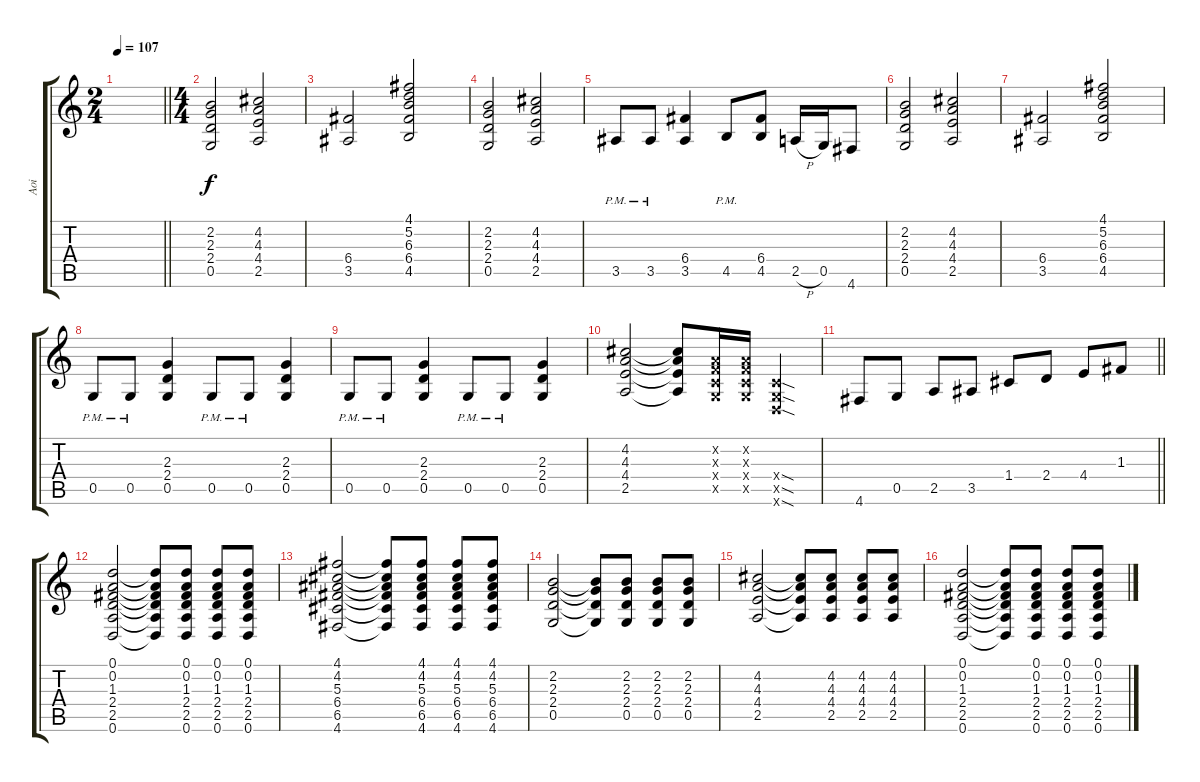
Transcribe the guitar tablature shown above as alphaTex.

\track ("Aoi" "Aoi") {instrument distortionguitar}
\staff {score tabs}
\tuning (D4 A3 F3 C3 G2 D2) {hide}
\ts (2 4)
\tempo 107
\clef g2
\barLineRight lightlight
\ks c
|
\ts (4 4)
(2.2 2.3 2.4 0.5).2{volume 11} (4.2 4.3 4.4 2.5).2 |
(6.4 3.5).2 (4.1 5.2 6.3 6.4 4.5).2 |
(2.2 2.3 2.4 0.5).2 (4.2 4.3 4.4 2.5).2 |
3.5{pm}.8 3.5{pm}.8 (6.4 3.5).4 4.5{pm}.8 (6.4 4.5).8 2.5{h}.16 0.5.16 4.6.8 |
(2.2 2.3 2.4 0.5).2 (4.2 4.3 4.4 2.5).2 |
(6.4 3.5).2 (4.1 5.2 6.3 6.4 4.5).2 |
0.5{pm}.8 0.5{pm}.8 (2.3 2.4 0.5).4 0.5{pm}.8 0.5{pm}.8 (2.3 2.4 0.5).4 |
0.5{pm}.8 0.5{pm}.8 (2.3 2.4 0.5).4 0.5{pm}.8 0.5{pm}.8 (2.3 2.4 0.5).4 |
(4.2 4.3 4.4 2.5).2 (4.2{t} 4.3{t} 4.4{t} 2.5{t}).8 (0.2{x} 0.3{x} 0.4{x} 0.5{x}).16 (0.2{x} 0.3{x} 0.4{x} 0.5{x}).16 (0.4{sod x} 0.5{sod x} 0.6{sod x}).4 |
\barLineRight lightlight
4.6.8 0.5.8 2.5.8 3.5.8 1.4.8 2.4.8 4.4.8 1.3.8 |
(0.1 0.2 1.3 2.4 2.5 0.6).2 (0.1{t} 0.2{t} 1.3{t} 2.4{t} 2.5{t} 0.6{t}).8 (0.1 0.2 1.3 2.4 2.5 0.6).8 (0.1 0.2 1.3 2.4 2.5 0.6).8 (0.1 0.2 1.3 2.4 2.5 0.6).8 |
(4.1 4.2 5.3 6.4 6.5 4.6).2 (4.1{t} 4.2{t} 5.3{t} 6.4{t} 6.5{t} 4.6{t}).8 (4.1 4.2 5.3 6.4 6.5 4.6).8 (4.1 4.2 5.3 6.4 6.5 4.6).8 (4.1 4.2 5.3 6.4 6.5 4.6).8 |
(2.2 2.3 2.4 0.5).2 (2.2{t} 2.3{t} 2.4{t} 0.5{t}).8 (2.2 2.3 2.4 0.5).8 (2.2 2.3 2.4 0.5).8 (2.2 2.3 2.4 0.5).8 |
(4.2 4.3 4.4 2.5).2 (4.2{t} 4.3{t} 4.4{t} 2.5{t}).8 (4.2 4.3 4.4 2.5).8 (4.2 4.3 4.4 2.5).8 (4.2 4.3 4.4 2.5).8 |
(0.1 0.2 1.3 2.4 2.5 0.6).2 (0.1{t} 0.2{t} 1.3{t} 2.4{t} 2.5{t} 0.6{t}).8 (0.1 0.2 1.3 2.4 2.5 0.6).8 (0.1 0.2 1.3 2.4 2.5 0.6).8 (0.1 0.2 1.3 2.4 2.5 0.6).8
